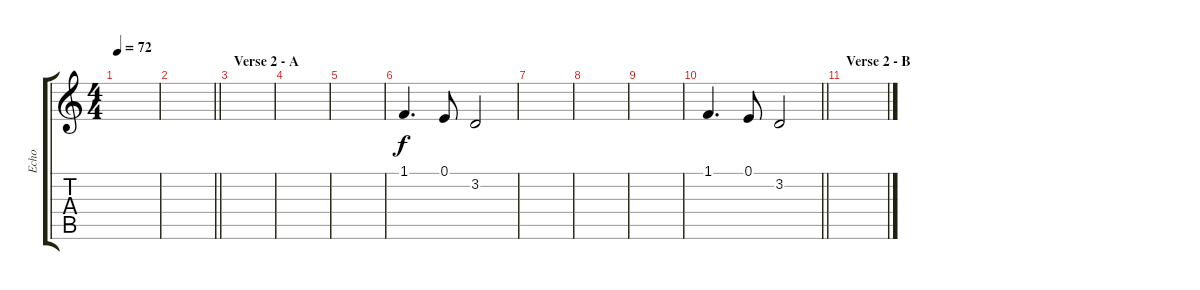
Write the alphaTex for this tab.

\track ("Echo" "Echo") {instrument voiceoohs}
\staff {score tabs}
\tuning (E4 B3 G3 D3 A2 E2) {hide}
\ts (4 4)
\tempo 72
\clef g2
\ks c
|
\barLineRight lightlight
|
\section ("" "Verse 2 - A")
|
|
|
1.1.4{d} 0.1.8 3.2.2 |
|
|
|
\barLineRight lightlight
1.1.4{d} 0.1.8 3.2.2 |
\section ("" "Verse 2 - B")
